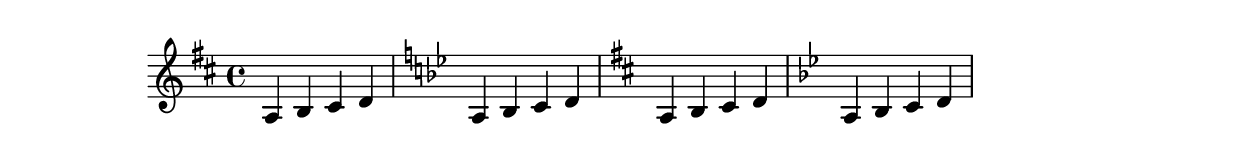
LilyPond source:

%% Do not edit this file; it is auto-generated from LSR http://lsr.dsi.unimi.it
%% This file is in the public domain.
\version "2.11.62"

\header {
  lsrtags = "pitches"

doctitlees = "Evitar que se impriman becuadros cuando cambia la armadura"
texidoces = "
Cuando cambia la armadura de la tonalidad, se imprimen becuadros
automáticamente para cancelar las alteraciones de las armaduras
anteriores.  Esto se puede evitar estableciendo al valor \"falso\" la
propiedad @code{printKeyCancellation} del contexto @code{Staff}.

"
  texidoc = "
When the key signature changes, natural signs are automatically printed
to cancel any accidentals from previous key signatures.  This may be
prevented by setting to \"false\" the @code{printKeyCancellation}
property in the @code{Staff} context. 

"
  doctitle = "Preventing natural signs from being printed when the key signature changes"
} % begin verbatim
\relative c' {
  \key d \major
  a4 b cis d
  \key g \minor
  a4 bes c d
  \set Staff.printKeyCancellation = ##f
  \key d \major
  a4 b cis d
  \key g \minor
  a4 bes c d
}
